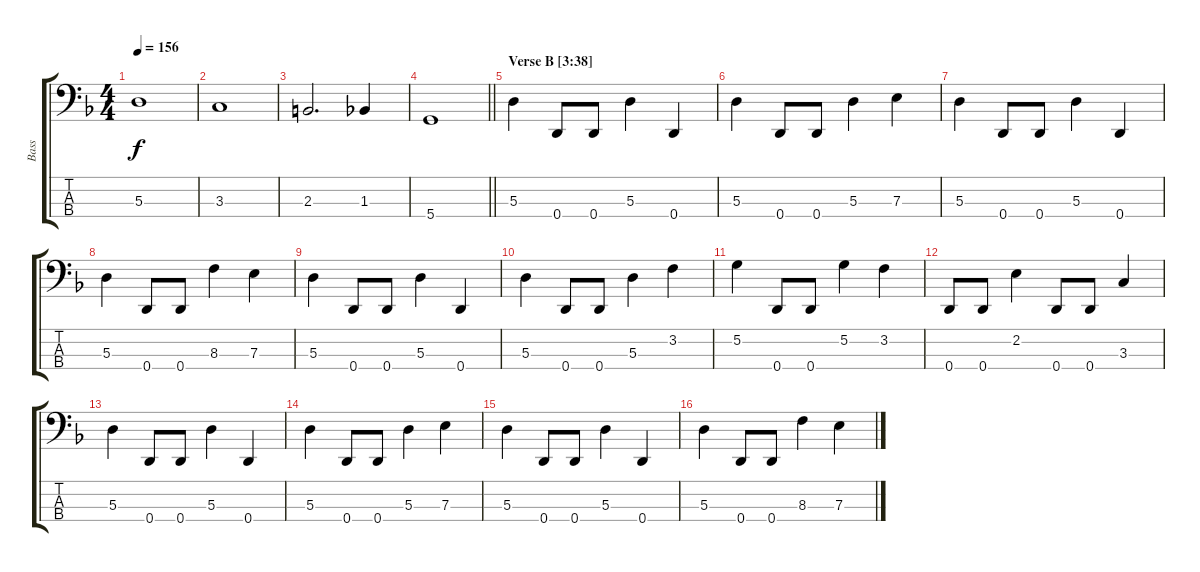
\track ("Bass" "Bass") {instrument electricbassfinger}
\staff {score tabs}
\tuning (G2 D2 A1 D1) {hide}
\ts (4 4)
\tempo 156
\clef f4
\ks dminor
5.3.1{dy f} |
3.3.1 |
2.3.2{d} 1.3.4 |
\barLineRight lightlight
5.4.1 |
\section ("" "Verse B [3:38]")
5.3.4 0.4.8 0.4.8 5.3.4 0.4.4 |
5.3.4 0.4.8 0.4.8 5.3.4 7.3.4 |
5.3.4 0.4.8 0.4.8 5.3.4 0.4.4 |
5.3.4 0.4.8 0.4.8 8.3.4 7.3.4 |
5.3.4 0.4.8 0.4.8 5.3.4 0.4.4 |
5.3.4 0.4.8 0.4.8 5.3.4 3.2.4 |
5.2.4 0.4.8 0.4.8 5.2.4 3.2.4 |
0.4.8 0.4.8 2.2.4 0.4.8 0.4.8 3.3.4 |
5.3.4 0.4.8 0.4.8 5.3.4 0.4.4 |
5.3.4 0.4.8 0.4.8 5.3.4 7.3.4 |
5.3.4 0.4.8 0.4.8 5.3.4 0.4.4 |
5.3.4 0.4.8 0.4.8 8.3.4 7.3.4
